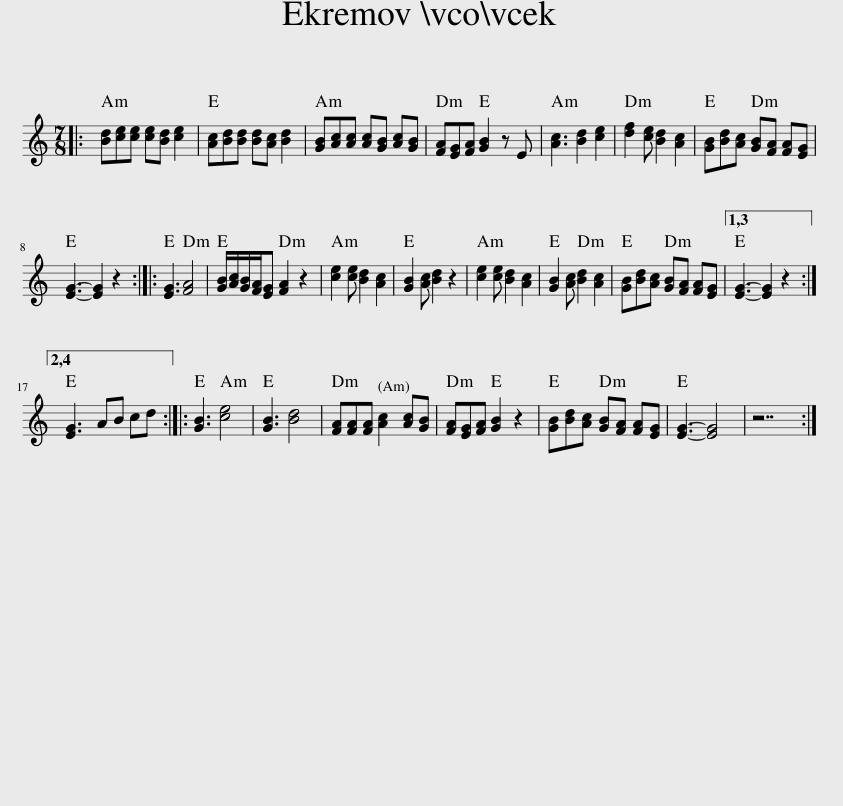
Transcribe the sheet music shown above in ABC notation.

X:1
L:1/8
M:7/8
I:linebreak $
K:C
V:1 treble
V:1
|: [Bd][ce][ce] [ce][Bd] [ce]2 | [Ac][Bd][Bd] [Bd][Ac] [Bd]2 | [GB][Ac][Ac] [Ac][GB] [Ac][GB] | [FA][EG][FA] [GB]2 z E | [Ac]3 [Bd]2 [ce]2 | %5
 [df]2 [ce] [Bd]2 [Ac]2 | [GB][Bd][Ac] [GB][FA] [FA][EG] |$ [EG]3- [EG]2 z2 :: [EG]3 [FA]4 | [GB]/[Ac]/[GB]/[FA]/[EG] [FA]2 z2 | %10
 [ce]2 [ce] [Bd]2 [Ac]2 | [GB]2 [Ac] [Bd]2 z2 | [ce]2 [ce] [Bd]2 [Ac]2 | [GB]2 [Ac] [Bd]2 [Ac]2 | [GB][Bd][Ac] [GB][FA] [FA][EG] |1,3 %15
 [EG]3- [EG]2 z2 :|2,4$ [EG]3 AB cd :: [GB]3 [ce]4 | [GB]3 [Bd]4 | [FA][FA][FA] [Ac]2 [Ac][GB] | %20
 [FA][EG][FA] [GB]2 z2 | [GB][Bd][Ac] [GB][FA] [FA][EG] | [EG]3- [EG]4 | z7 :| %24
